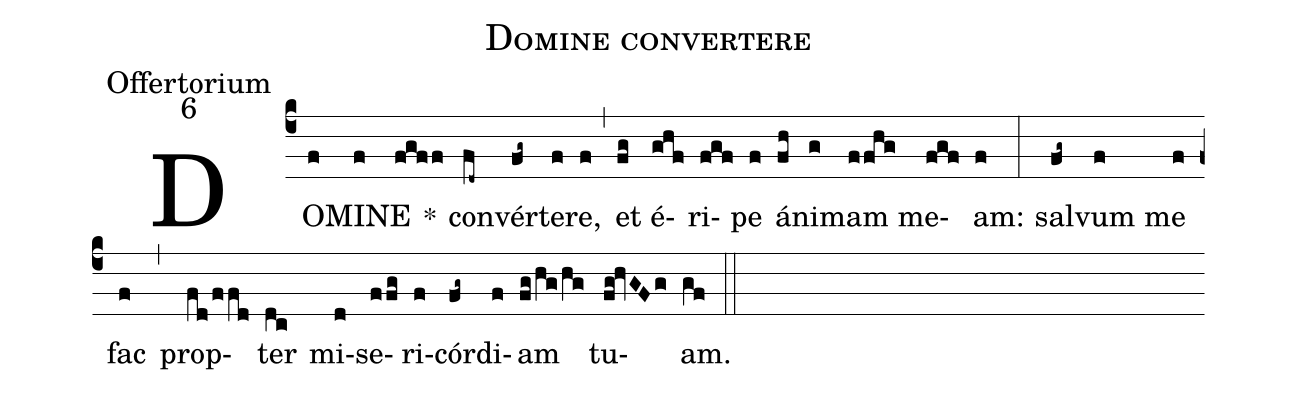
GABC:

name:Domine convertere;
office-part:Offertorium;
mode:6;
%%
(c4) DO(f)MI(f)NE(fgff) *() con(fd~)vér(fg~)te(f)re,(f) (,) et(fg) é(ghf)ri(fgf)pe(f) á(fh)ni(g)mam(ffhg) me(fgf)am:(f) (:) sal(fg~)vum(f) me(f) fac(f) (,) prop(fd/ffd)ter(dc) mi(d)se(ffg)ri(f)cór(fg~)di(f)am(fg/hg/hg) tu(fg!hvGFg)am.(gf) (::)
